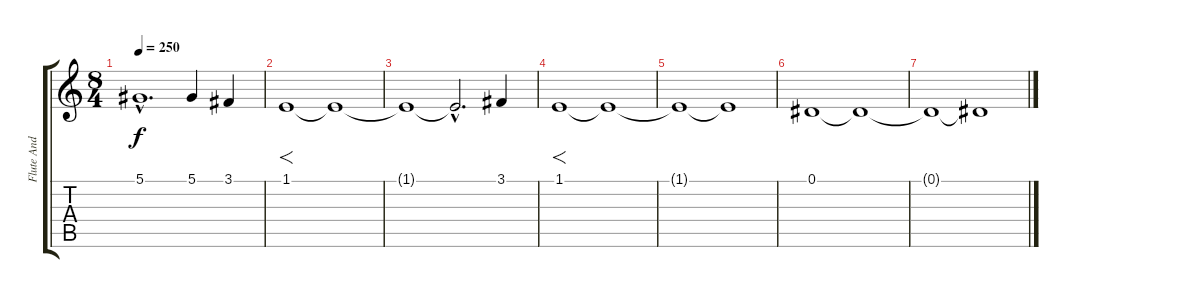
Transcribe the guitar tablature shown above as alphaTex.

\track ("Flute And Lead Organ" "Flute And ") {instrument shakuhachi}
\staff {score tabs}
\tuning (Eb4 Bb3 Gb3 Db3 Ab2 Eb2) {hide}
\ts (8 4)
\tempo 250
\clef g2
\ks c
5.1{hac t}.1{d dy f} 5.1.4 3.1.4 |
1.1.1{f} 1.1{t}.1 |
1.1{t}.1 1.1{hac t}.2{d} 3.1.4 |
1.1.1{f} 1.1{t}.1 |
1.1{t}.1 1.1{t}.1 |
0.1.1 0.1{t}.1 |
0.1{t}.1 0.1{t}.1
